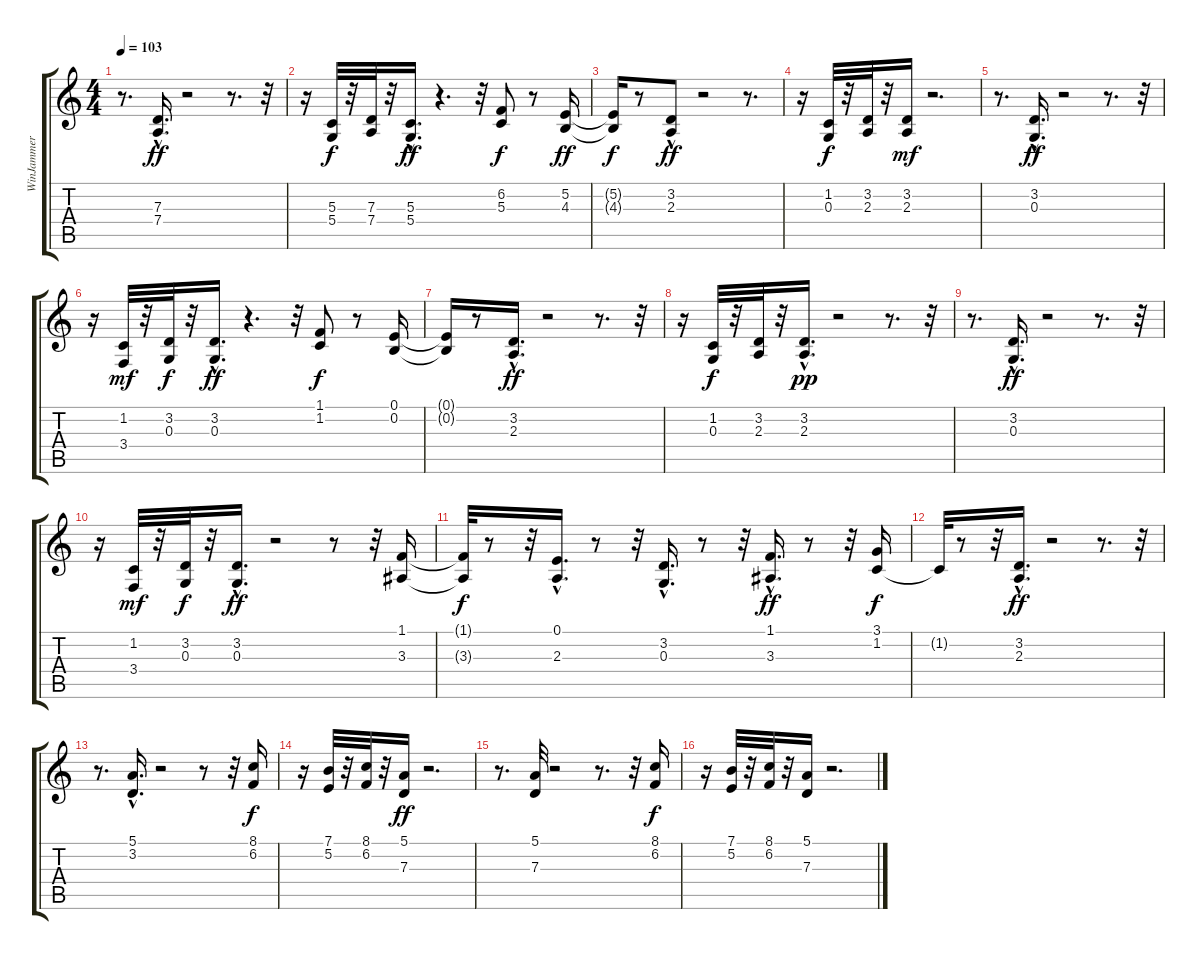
\track ("WinJammer Demo" "WinJammer ") {instrument electricpiano2}
\staff {score tabs}
\tuning (E4 B3 G3 D3 A2 E2) {hide}
\ts (4 4)
\tempo 103
\clef g2
\ks c
r.8{d dy f} (7.3{hac} 7.4{hac}).16{d dy ff} r.2 r.8{d} r.32 |
r.16 (5.3 5.4).32{dy f} r.32 (7.3 7.4).32 r.32 (5.3 5.4{hac}).16{d dy ff} r.4{d} r.32 (6.2 5.3).8{dy f} r.8 (5.2 4.3).16{dy ff} |
(5.2{t} 4.3{t}).16{dy f} r.8 (3.2{hac} 2.3).8{dy ff} r.2 r.8{d} |
r.16 (1.2 0.3).32{dy f} r.32 (3.2 2.3).32 r.32 (3.2 2.3).16{dy mf} r.2{d} |
r.8{d} (3.2{hac} 0.3{hac}).16{d dy ff} r.2 r.8{d} r.32 |
r.16 (1.2 3.4).32{dy mf} r.32 (3.2 0.3).32{dy f} r.32 (3.2{hac} 0.3{hac}).16{d dy ff} r.4{d} r.32 (1.1 1.2).8{dy f} r.8 (0.1 0.2).16 |
(0.1{t} 0.2{t}).16 r.8 (3.2{hac} 2.3{hac}).16{d dy ff} r.2 r.8{d} r.32 |
r.16 (1.2 0.3).32{dy f} r.32 (3.2 2.3).32 r.32 (3.2{hac} 2.3{hac}).16{d dy pp} r.2 r.8{d} r.32 |
r.8{d} (3.2{hac} 0.3{hac}).16{d dy ff} r.2 r.8{d} r.32 |
r.16 (1.2 3.4).32{dy mf} r.32 (3.2 0.3).32{dy f} r.32 (3.2{hac} 0.3{hac}).16{d dy ff} r.2 r.8 r.32 (1.1 3.3).16 |
(1.1{t} 3.3{t}).32{dy f} r.8 r.32 (0.1 2.3{hac}).16{d} r.8 r.32 (3.2 0.3{hac}).16{d} r.8 r.32 (1.1 3.3{hac}).16{d dy ff} r.8 r.32 (3.1 1.2).16{dy f} |
1.2{t}.32 r.8 r.32 (3.2{hac} 2.3{hac}).16{d dy ff} r.2 r.8{d} r.32 |
r.8{d} (5.1{hac} 3.2{hac}).16{d} r.2 r.8 r.32 (8.1 6.2).16{dy f} |
r.16 (7.1 5.2).32 r.32 (8.1 6.2).32 r.32 (5.1 7.3).16{dy ff} r.2{d} |
r.8{d} (5.1 7.3).32 r.2 r.8{d} r.32 (8.1 6.2).16{dy f} |
r.16 (7.1 5.2).32 r.32 (8.1 6.2).32 r.32 (5.1 7.3).16 r.2{d}
